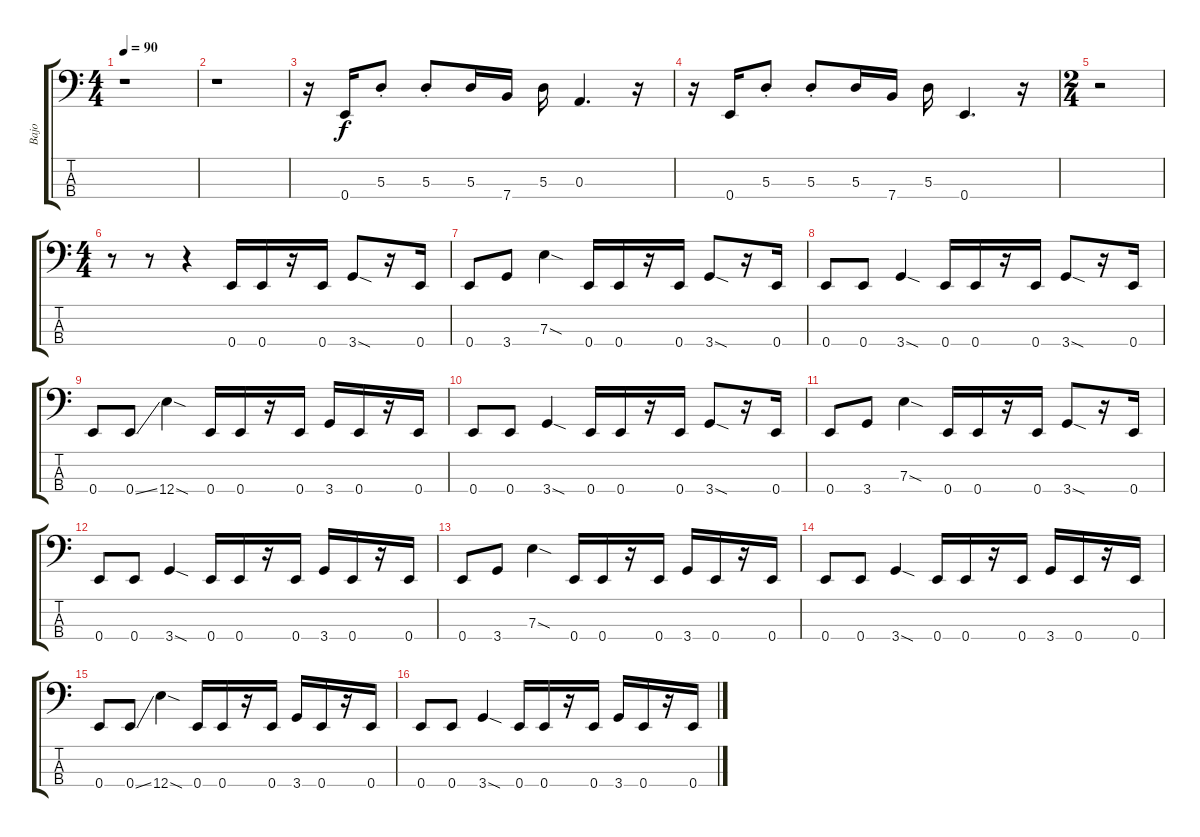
\track ("Bajo" "Bajo") {instrument electricbassfinger}
\staff {score tabs}
\tuning (G2 D2 A1 E1) {hide}
\ts (4 4)
\tempo 90
\clef f4
\ks c
r.1{dy f} |
r.1 |
r.16 0.4.16 5.3{st}.8 5.3{st}.8 5.3.16 7.4.16 5.3.16 0.3.4{d} r.16 |
r.16 0.4.16 5.3{st}.8 5.3{st}.8 5.3.16 7.4.16 5.3.16 0.4.4{d} r.16 |
\ts (2 4)
r.2 |
\ts (4 4)
r.8 r.8 r.4 0.4.16 0.4.16 r.16 0.4.16 3.4{sod}.8 r.16 0.4.16 |
0.4.8 3.4.8 7.3{sod}.4 0.4.16 0.4.16 r.16 0.4.16 3.4{sod}.8 r.16 0.4.16 |
0.4.8 0.4.8 3.4{sod}.4 0.4.16 0.4.16 r.16 0.4.16 3.4{sod}.8 r.16 0.4.16 |
0.4.8 0.4{ss}.8 12.4{sod}.4 0.4.16 0.4.16 r.16 0.4.16 3.4.16 0.4.16 r.16 0.4.16 |
0.4.8 0.4.8 3.4{sod}.4 0.4.16 0.4.16 r.16 0.4.16 3.4{sod}.8 r.16 0.4.16 |
0.4.8 3.4.8 7.3{sod}.4 0.4.16 0.4.16 r.16 0.4.16 3.4{sod}.8 r.16 0.4.16 |
0.4.8 0.4.8 3.4{sod}.4 0.4.16 0.4.16 r.16 0.4.16 3.4.16 0.4.16 r.16 0.4.16 |
0.4.8 3.4.8 7.3{sod}.4 0.4.16 0.4.16 r.16 0.4.16 3.4.16 0.4.16 r.16 0.4.16 |
0.4.8 0.4.8 3.4{sod}.4 0.4.16 0.4.16 r.16 0.4.16 3.4.16 0.4.16 r.16 0.4.16 |
0.4.8 0.4{ss}.8 12.4{sod}.4 0.4.16 0.4.16 r.16 0.4.16 3.4.16 0.4.16 r.16 0.4.16 |
0.4.8 0.4.8 3.4{sod}.4 0.4.16 0.4.16 r.16 0.4.16 3.4.16 0.4.16 r.16 0.4.16
